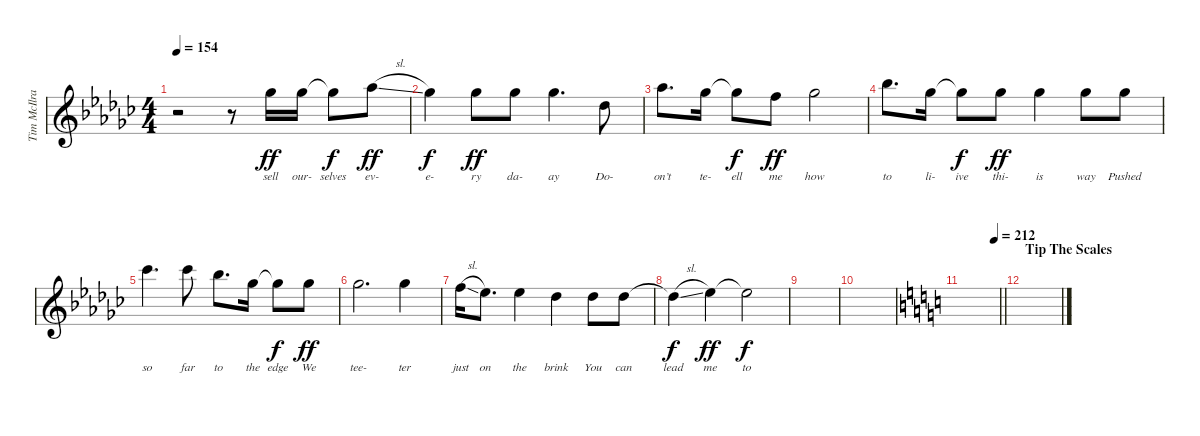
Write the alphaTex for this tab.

\track ("Tim McIlrath - Vocals" "Tim McIlra") {instrument distortionguitar}
\staff {score}
\tuning (Eb4 Bb3 Gb3 Db3 Ab2 Eb2) {hide}
\ts (4 4)
\tempo 154
\clef g2
\ks gb
r.2{dy ff} r.8 8.2.16{lyrics (0 "sell") lyrics (1 "") lyrics (2 "") lyrics (3 "") lyrics (4 "")} 8.2.16{lyrics (0 "our-") lyrics (1 "") lyrics (2 "") lyrics (3 "") lyrics (4 "")} 8.2{t}.8{lyrics (0 "selves") lyrics (1 "") lyrics (2 "") lyrics (3 "") lyrics (4 "") dy f} 10.2{sl}.8{lyrics (0 "ev-") lyrics (1 "") lyrics (2 "") lyrics (3 "") lyrics (4 "") dy ff} |
8.2.4{lyrics (0 "e-") lyrics (1 "") lyrics (2 "") lyrics (3 "") lyrics (4 "") dy f} 8.2.8{lyrics (0 "ry") lyrics (1 "") lyrics (2 "") lyrics (3 "") lyrics (4 "") dy ff} 8.2.8{lyrics (0 "da-") lyrics (1 "") lyrics (2 "") lyrics (3 "") lyrics (4 "")} 8.2.4{d lyrics (0 "ay") lyrics (1 "") lyrics (2 "") lyrics (3 "") lyrics (4 "")} 7.3.8{lyrics (0 "Do-") lyrics (1 "") lyrics (2 "") lyrics (3 "") lyrics (4 "")} |
10.2.8{d lyrics (0 "on’t") lyrics (1 "") lyrics (2 "") lyrics (3 "") lyrics (4 "")} 8.2.16{lyrics (0 "te-") lyrics (1 "") lyrics (2 "") lyrics (3 "") lyrics (4 "")} 8.2{t}.8{lyrics (0 "ell") lyrics (1 "") lyrics (2 "") lyrics (3 "") lyrics (4 "") dy f} 7.2.8{lyrics (0 "me") lyrics (1 "") lyrics (2 "") lyrics (3 "") lyrics (4 "") dy ff} 8.2.2{lyrics (0 "how") lyrics (1 "") lyrics (2 "") lyrics (3 "") lyrics (4 "")} |
12.2.8{d lyrics (0 "to") lyrics (1 "") lyrics (2 "") lyrics (3 "") lyrics (4 "")} 8.2.16{lyrics (0 "li-") lyrics (1 "") lyrics (2 "") lyrics (3 "") lyrics (4 "")} 8.2{t}.8{lyrics (0 "ive") lyrics (1 "") lyrics (2 "") lyrics (3 "") lyrics (4 "") dy f} 8.2.8{lyrics (0 "thi-") lyrics (1 "") lyrics (2 "") lyrics (3 "") lyrics (4 "") dy ff} 8.2.4{lyrics (0 "is") lyrics (1 "") lyrics (2 "") lyrics (3 "") lyrics (4 "")} 8.2.8{lyrics (0 "way") lyrics (1 "") lyrics (2 "") lyrics (3 "") lyrics (4 "")} 8.2.8{lyrics (0 "Pushed") lyrics (1 "") lyrics (2 "") lyrics (3 "") lyrics (4 "")} |
13.2.4{d lyrics (0 "so") lyrics (1 "") lyrics (2 "") lyrics (3 "") lyrics (4 "")} 13.2.8{lyrics (0 "far") lyrics (1 "") lyrics (2 "") lyrics (3 "") lyrics (4 "")} 12.2.8{d lyrics (0 "to") lyrics (1 "") lyrics (2 "") lyrics (3 "") lyrics (4 "")} 8.2.16{lyrics (0 "the") lyrics (1 "") lyrics (2 "") lyrics (3 "") lyrics (4 "")} 8.2{t}.8{lyrics (0 "edge") lyrics (1 "") lyrics (2 "") lyrics (3 "") lyrics (4 "") dy f} 8.2.8{lyrics (0 "We") lyrics (1 "") lyrics (2 "") lyrics (3 "") lyrics (4 "") dy ff} |
8.2.2{d lyrics (0 "tee-") lyrics (1 "") lyrics (2 "") lyrics (3 "") lyrics (4 "")} 8.2.4{lyrics (0 "ter") lyrics (1 "") lyrics (2 "") lyrics (3 "") lyrics (4 "")} |
7.2{sl}.16{lyrics (0 "just") lyrics (1 "") lyrics (2 "") lyrics (3 "") lyrics (4 "")} 5.2.8{d lyrics (0 "on") lyrics (1 "") lyrics (2 "") lyrics (3 "") lyrics (4 "")} 9.3.4{lyrics (0 "the") lyrics (1 "") lyrics (2 "") lyrics (3 "") lyrics (4 "")} 7.3.4{lyrics (0 "brink") lyrics (1 "") lyrics (2 "") lyrics (3 "") lyrics (4 "")} 7.3.8{lyrics (0 "You") lyrics (1 "") lyrics (2 "") lyrics (3 "") lyrics (4 "")} 7.3.8{lyrics (0 "can") lyrics (1 "") lyrics (2 "") lyrics (3 "") lyrics (4 "")} |
7.3{sl t}.4{lyrics (0 "lead") lyrics (1 "") lyrics (2 "") lyrics (3 "") lyrics (4 "") dy f} 9.3.4{lyrics (0 "me") lyrics (1 "") lyrics (2 "") lyrics (3 "") lyrics (4 "") dy ff} 9.3{t}.2{lyrics (0 "to") lyrics (1 "") lyrics (2 "") lyrics (3 "") lyrics (4 "") dy f} |
|
|
\tempo (212 0.875)
\barLineRight lightlight
\ks c
|
\section ("" "Tip The Scales")
